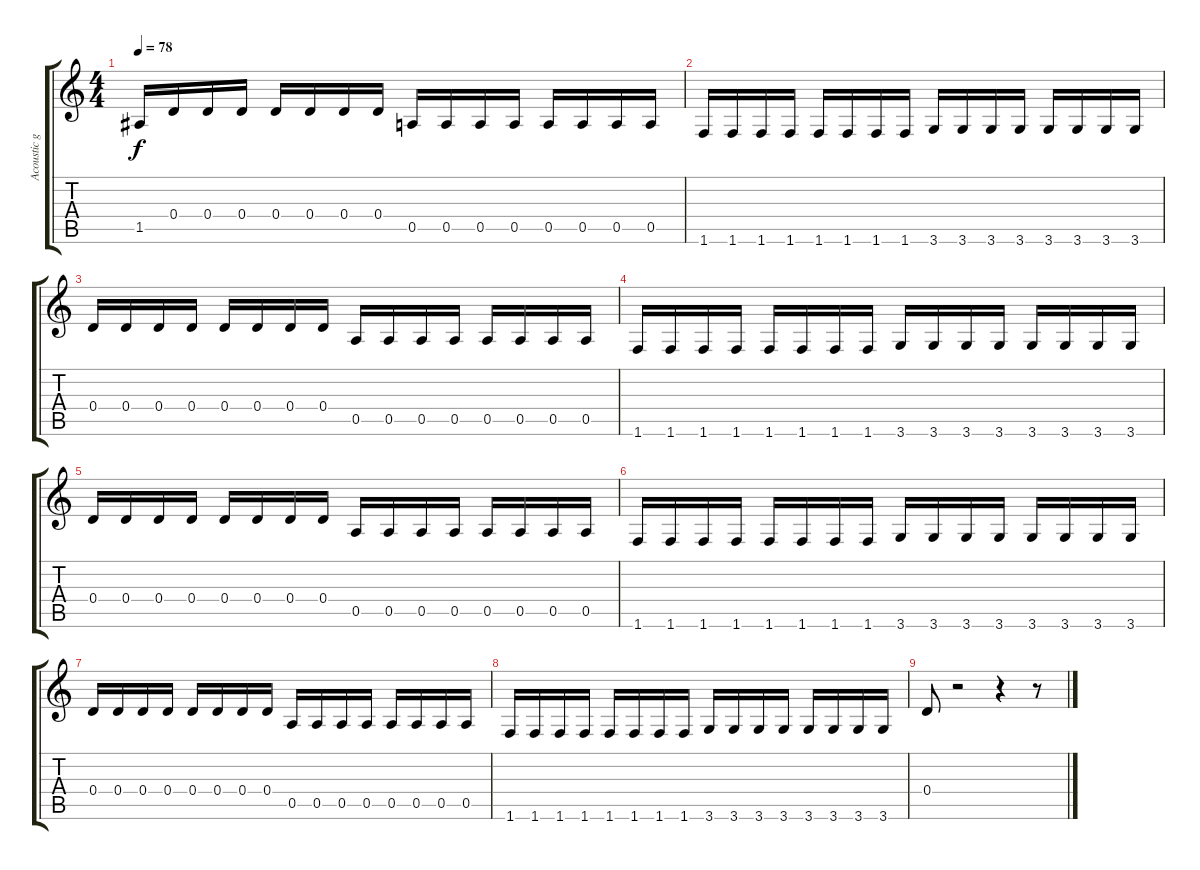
\track ("Acoustic guitar" "Acoustic g") {instrument acousticguitarsteel}
\staff {score tabs}
\tuning (E4 B3 G3 D3 A2 E2) {hide}
\ts (4 4)
\tempo 78
\clef g2
\ks c
1.5.16{dy f} 0.4.16 0.4.16 0.4.16 0.4.16 0.4.16 0.4.16 0.4.16 0.5.16 0.5.16 0.5.16 0.5.16 0.5.16 0.5.16 0.5.16 0.5.16 |
1.6.16 1.6.16 1.6.16 1.6.16 1.6.16 1.6.16 1.6.16 1.6.16 3.6.16 3.6.16 3.6.16 3.6.16 3.6.16 3.6.16 3.6.16 3.6.16 |
0.4.16 0.4.16 0.4.16 0.4.16 0.4.16 0.4.16 0.4.16 0.4.16 0.5.16 0.5.16 0.5.16 0.5.16 0.5.16 0.5.16 0.5.16 0.5.16 |
1.6.16 1.6.16 1.6.16 1.6.16 1.6.16 1.6.16 1.6.16 1.6.16 3.6.16 3.6.16 3.6.16 3.6.16 3.6.16 3.6.16 3.6.16 3.6.16 |
0.4.16 0.4.16 0.4.16 0.4.16 0.4.16 0.4.16 0.4.16 0.4.16 0.5.16 0.5.16 0.5.16 0.5.16 0.5.16 0.5.16 0.5.16 0.5.16 |
1.6.16 1.6.16 1.6.16 1.6.16 1.6.16 1.6.16 1.6.16 1.6.16 3.6.16 3.6.16 3.6.16 3.6.16 3.6.16 3.6.16 3.6.16 3.6.16 |
0.4.16 0.4.16 0.4.16 0.4.16 0.4.16 0.4.16 0.4.16 0.4.16 0.5.16 0.5.16 0.5.16 0.5.16 0.5.16 0.5.16 0.5.16 0.5.16 |
1.6.16 1.6.16 1.6.16 1.6.16 1.6.16 1.6.16 1.6.16 1.6.16 3.6.16 3.6.16 3.6.16 3.6.16 3.6.16 3.6.16 3.6.16 3.6.16 |
0.4.8 r.2 r.4 r.8
